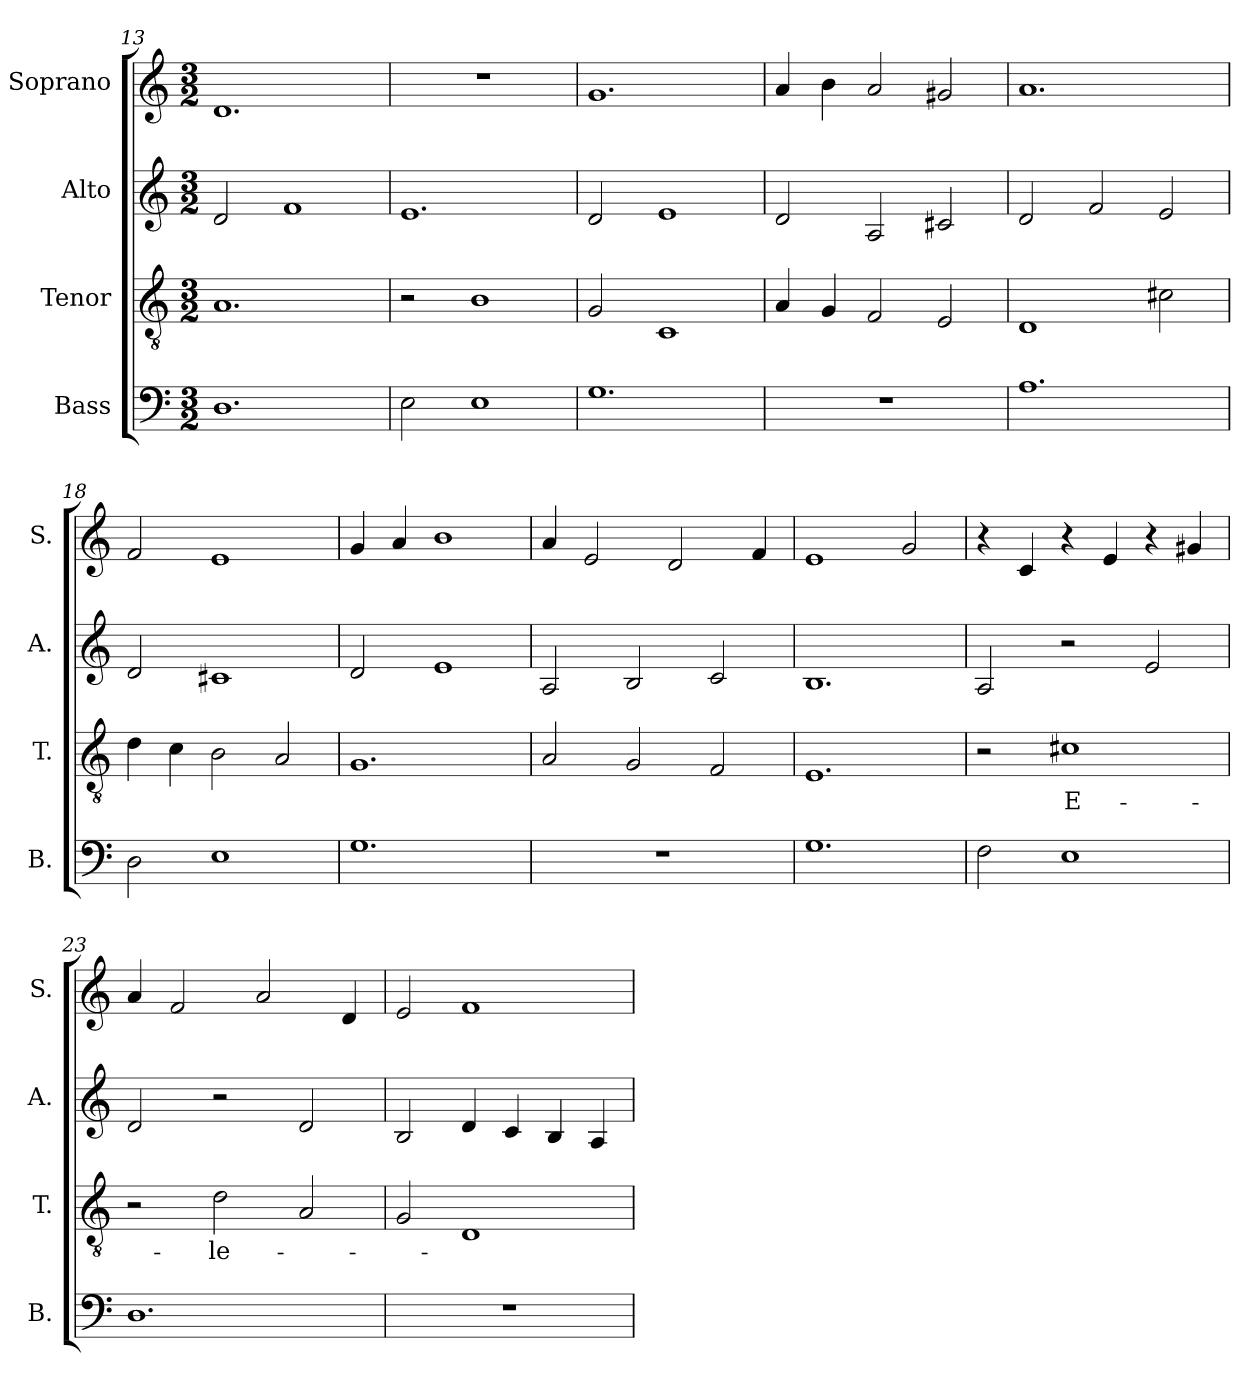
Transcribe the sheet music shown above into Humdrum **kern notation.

**kern	**kern	**text	**kern	**kern
*part4	*part3	*part3	*part2	*part1
*staff4	*staff3	*staff3	*staff2	*staff1
*I"Bass	*I"Tenor	*	*I"Alto	*I"Soprano
*I'B.	*I'T.	*	*I'A.	*I'S.
*clefF4	*clefGv2	*	*clefG2	*clefG2
*k[]	*k[]	*	*k[]	*k[]
*M3/2	*M3/2	*	*M3/2	*M3/2
=13	=13	=13	=13	=13
1.D	1.A	.	2d/	1.d
.	.	.	1f	.
=14	=14	=14	=14	=14
2E\	2r	.	1.e	1.r
1E	1B	.	.	.
=15	=15	=15	=15	=15
1.G	2G/	.	2d/	1.g
.	1C	.	1e	.
=16	=16	=16	=16	=16
1.r	4A/	.	2d/	4a/
.	4G/	.	.	4b\
.	2F/	.	2A/	2a/
.	2E/	.	2c#X/	2g#X/
=17	=17	=17	=17	=17
1.A	1D	.	2d/	1.a
.	.	.	2f/	.
.	2c#X\	.	2e/	.
=18	=18	=18	=18	=18
2D\	4d\	.	2d/	2f/
.	4c\	.	.	.
1E	2B\	.	1c#X	1e
.	2A/	.	.	.
=19	=19	=19	=19	=19
1.G	1.G	.	2d/	4g/
.	.	.	.	4a/
.	.	.	1e	1b
!!LO:LB:g=z
=20	=20	=20	=20	=20
1.r	2A/	.	2A/	4a/
.	.	.	.	2e/
.	2G/	.	2B/	.
.	.	.	.	2d/
.	2F/	.	2c/	.
.	.	.	.	4f/
=21	=21	=21	=21	=21
1.G	1.E	.	1.B	1e
.	.	.	.	2g/
=22	=22	=22	=22	=22
2F\	2r	.	2A/	4r
.	.	.	.	4c/
!	!	!LO:LY:b	!	!
1E	1c#X	E-	2r	4r
.	.	.	.	4e/
.	.	.	2e/	4r
.	.	.	.	4g#X/
=23	=23	=23	=23	=23
1.D	2r	.	2d/	4a/
.	.	.	.	2f/
!	!	!LO:LY:b	!	!
.	2d\	-le-	2r	.
.	.	.	.	2a/
.	2A/	.	2d/	.
.	.	.	.	4d/
=24	=24	=24	=24	=24
1.r	2G/	.	2B/	2e/
.	1D	.	4d/	1f
.	.	.	4c/	.
.	.	.	4B/	.
.	.	.	4A/	.
=	=	=	=	=
*-	*-	*-	*-	*-
